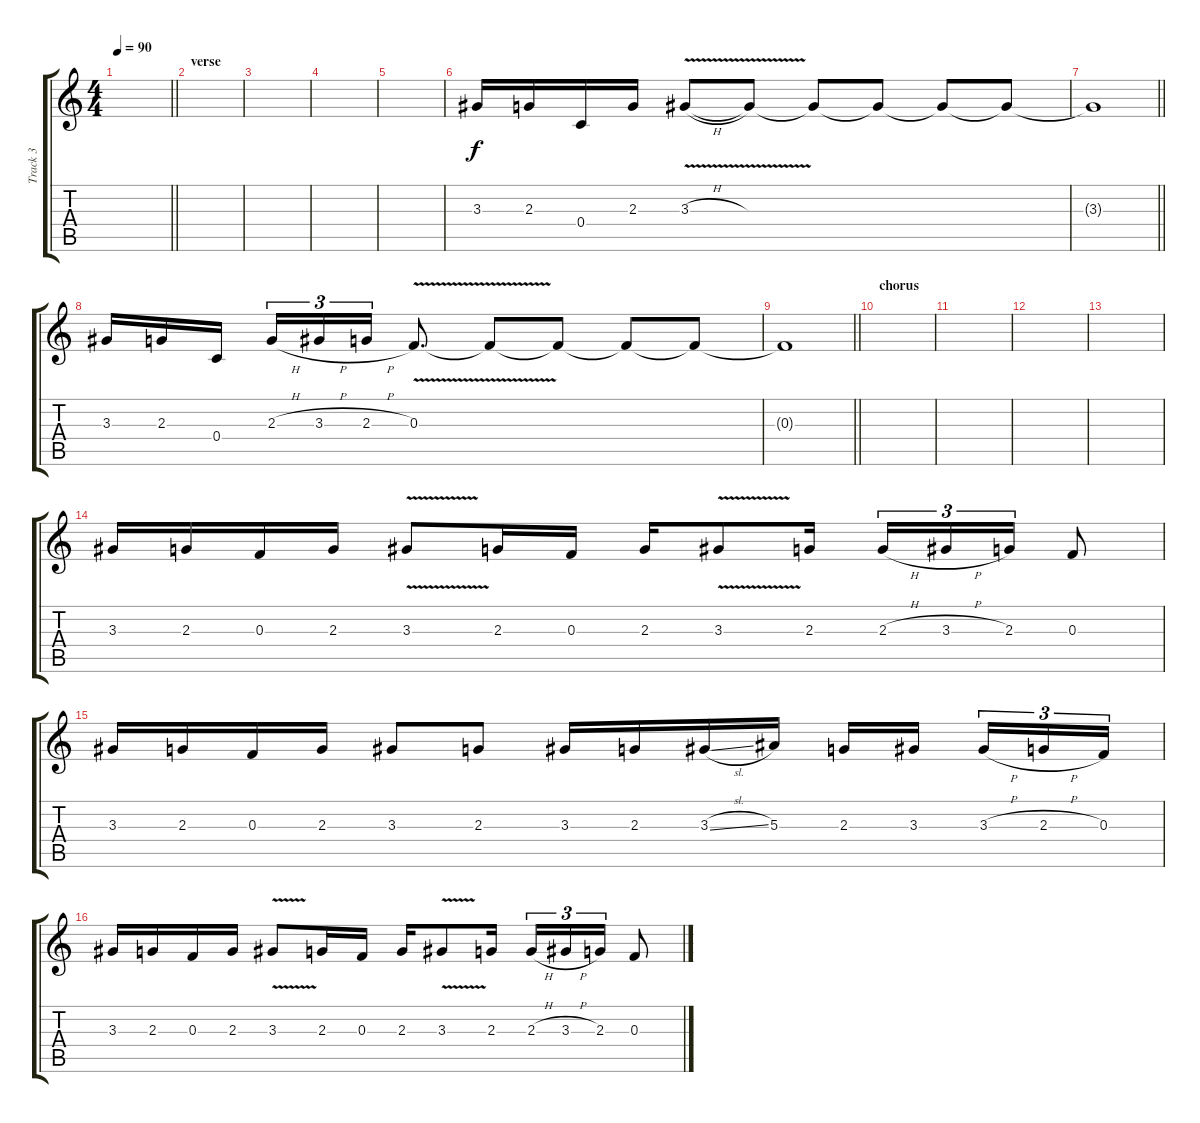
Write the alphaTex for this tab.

\track ("Track 3" "Track 3") {instrument overdrivenguitar}
\staff {score tabs}
\tuning (D4 A3 F3 C3 G2 C2) {hide}
\ts (4 4)
\tempo 90
\clef g2
\barLineRight lightlight
\ks c
|
\section ("" "verse")
|
|
|
|
3.3.16 2.3.16 0.4.16 2.3.16 3.3{v h}.8 3.3{t}.8 3.3{t}.8 3.3{t}.8 3.3{t}.8 3.3{t}.8 |
\barLineRight lightlight
3.3{t}.1 |
3.3.16 2.3.16 0.4.16{beam splitsecondary} 2.3{h}.16{tu (3 2)} 3.3{h}.16{tu (3 2)} 2.3{h}.16{tu (3 2)} 0.3{v}.8{d} 0.3{t}.8 0.3{t}.8 0.3{t}.8 0.3{t}.8 |
\barLineRight lightlight
0.3{t}.1 |
\section ("" "chorus")
|
|
|
|
3.3.16 2.3.16 0.3.16 2.3.16 3.3{v}.8 2.3.16 0.3.16 2.3.16 3.3{v}.8 2.3.16 2.3{h}.16{tu (3 2)} 3.3{h}.16{tu (3 2)} 2.3.16{tu (3 2)} 0.3.8 |
3.3.16 2.3.16 0.3.16 2.3.16 3.3.8 2.3.8 3.3.16 2.3.16 3.3{sl}.16 5.3.16 2.3.16 3.3.16{beam splitsecondary} 3.3{h}.16{tu (3 2)} 2.3{h}.16{tu (3 2)} 0.3.16{tu (3 2)} |
3.3.16 2.3.16 0.3.16 2.3.16 3.3{v}.8 2.3.16 0.3.16 2.3.16 3.3{v}.8 2.3.16 2.3{h}.16{tu (3 2)} 3.3{h}.16{tu (3 2)} 2.3.16{tu (3 2)} 0.3.8
